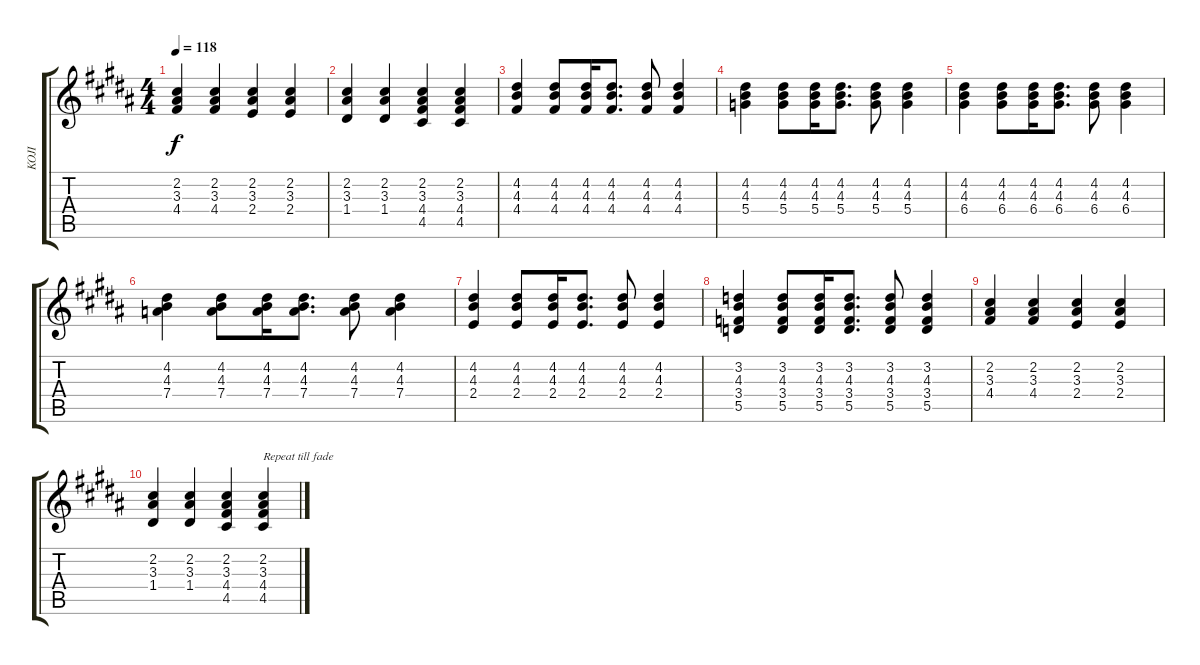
\track ("KOJI" "KOJI") {instrument electricguitarclean}
\staff {score tabs}
\tuning (E4 B3 G3 D3 A2 E2) {hide}
\ts (4 4)
\tempo 118
\clef g2
\ks b
(2.2 3.3 4.4).4{dy f} (2.2 3.3 4.4).4 (2.2 3.3 2.4).4 (2.2 3.3 2.4).4 |
(2.2 3.3 1.4).4 (2.2 3.3 1.4).4 (2.2 3.3 4.4 4.5).4 (2.2 3.3 4.4 4.5).4 |
(4.2 4.3 4.4).4 (4.2 4.3 4.4).8 (4.2 4.3 4.4).16 (4.2 4.3 4.4).8{d} (4.2 4.3 4.4).8 (4.2 4.3 4.4).4 |
(4.2 4.3 5.4).4 (4.2 4.3 5.4).8 (4.2 4.3 5.4).16 (4.2 4.3 5.4).8{d} (4.2 4.3 5.4).8 (4.2 4.3 5.4).4 |
(4.2 4.3 6.4).4 (4.2 4.3 6.4).8 (4.2 4.3 6.4).16 (4.2 4.3 6.4).8{d} (4.2 4.3 6.4).8 (4.2 4.3 6.4).4 |
(4.2 4.3 7.4).4 (4.2 4.3 7.4).8 (4.2 4.3 7.4).16 (4.2 4.3 7.4).8{d} (4.2 4.3 7.4).8 (4.2 4.3 7.4).4 |
(4.2 4.3 2.4).4 (4.2 4.3 2.4).8 (4.2 4.3 2.4).16 (4.2 4.3 2.4).8{d} (4.2 4.3 2.4).8 (4.2 4.3 2.4).4 |
(3.2 4.3 3.4 5.5).4 (3.2 4.3 3.4 5.5).8 (3.2 4.3 3.4 5.5).16 (3.2 4.3 3.4 5.5).8{d} (3.2 4.3 3.4 5.5).8 (3.2 4.3 3.4 5.5).4 |
(2.2 3.3 4.4).4 (2.2 3.3 4.4).4 (2.2 3.3 2.4).4 (2.2 3.3 2.4).4 |
(2.2 3.3 1.4).4 (2.2 3.3 1.4).4 (2.2 3.3 4.4 4.5).4 (2.2 3.3 4.4 4.5).4{txt "Repeat till fade"}
